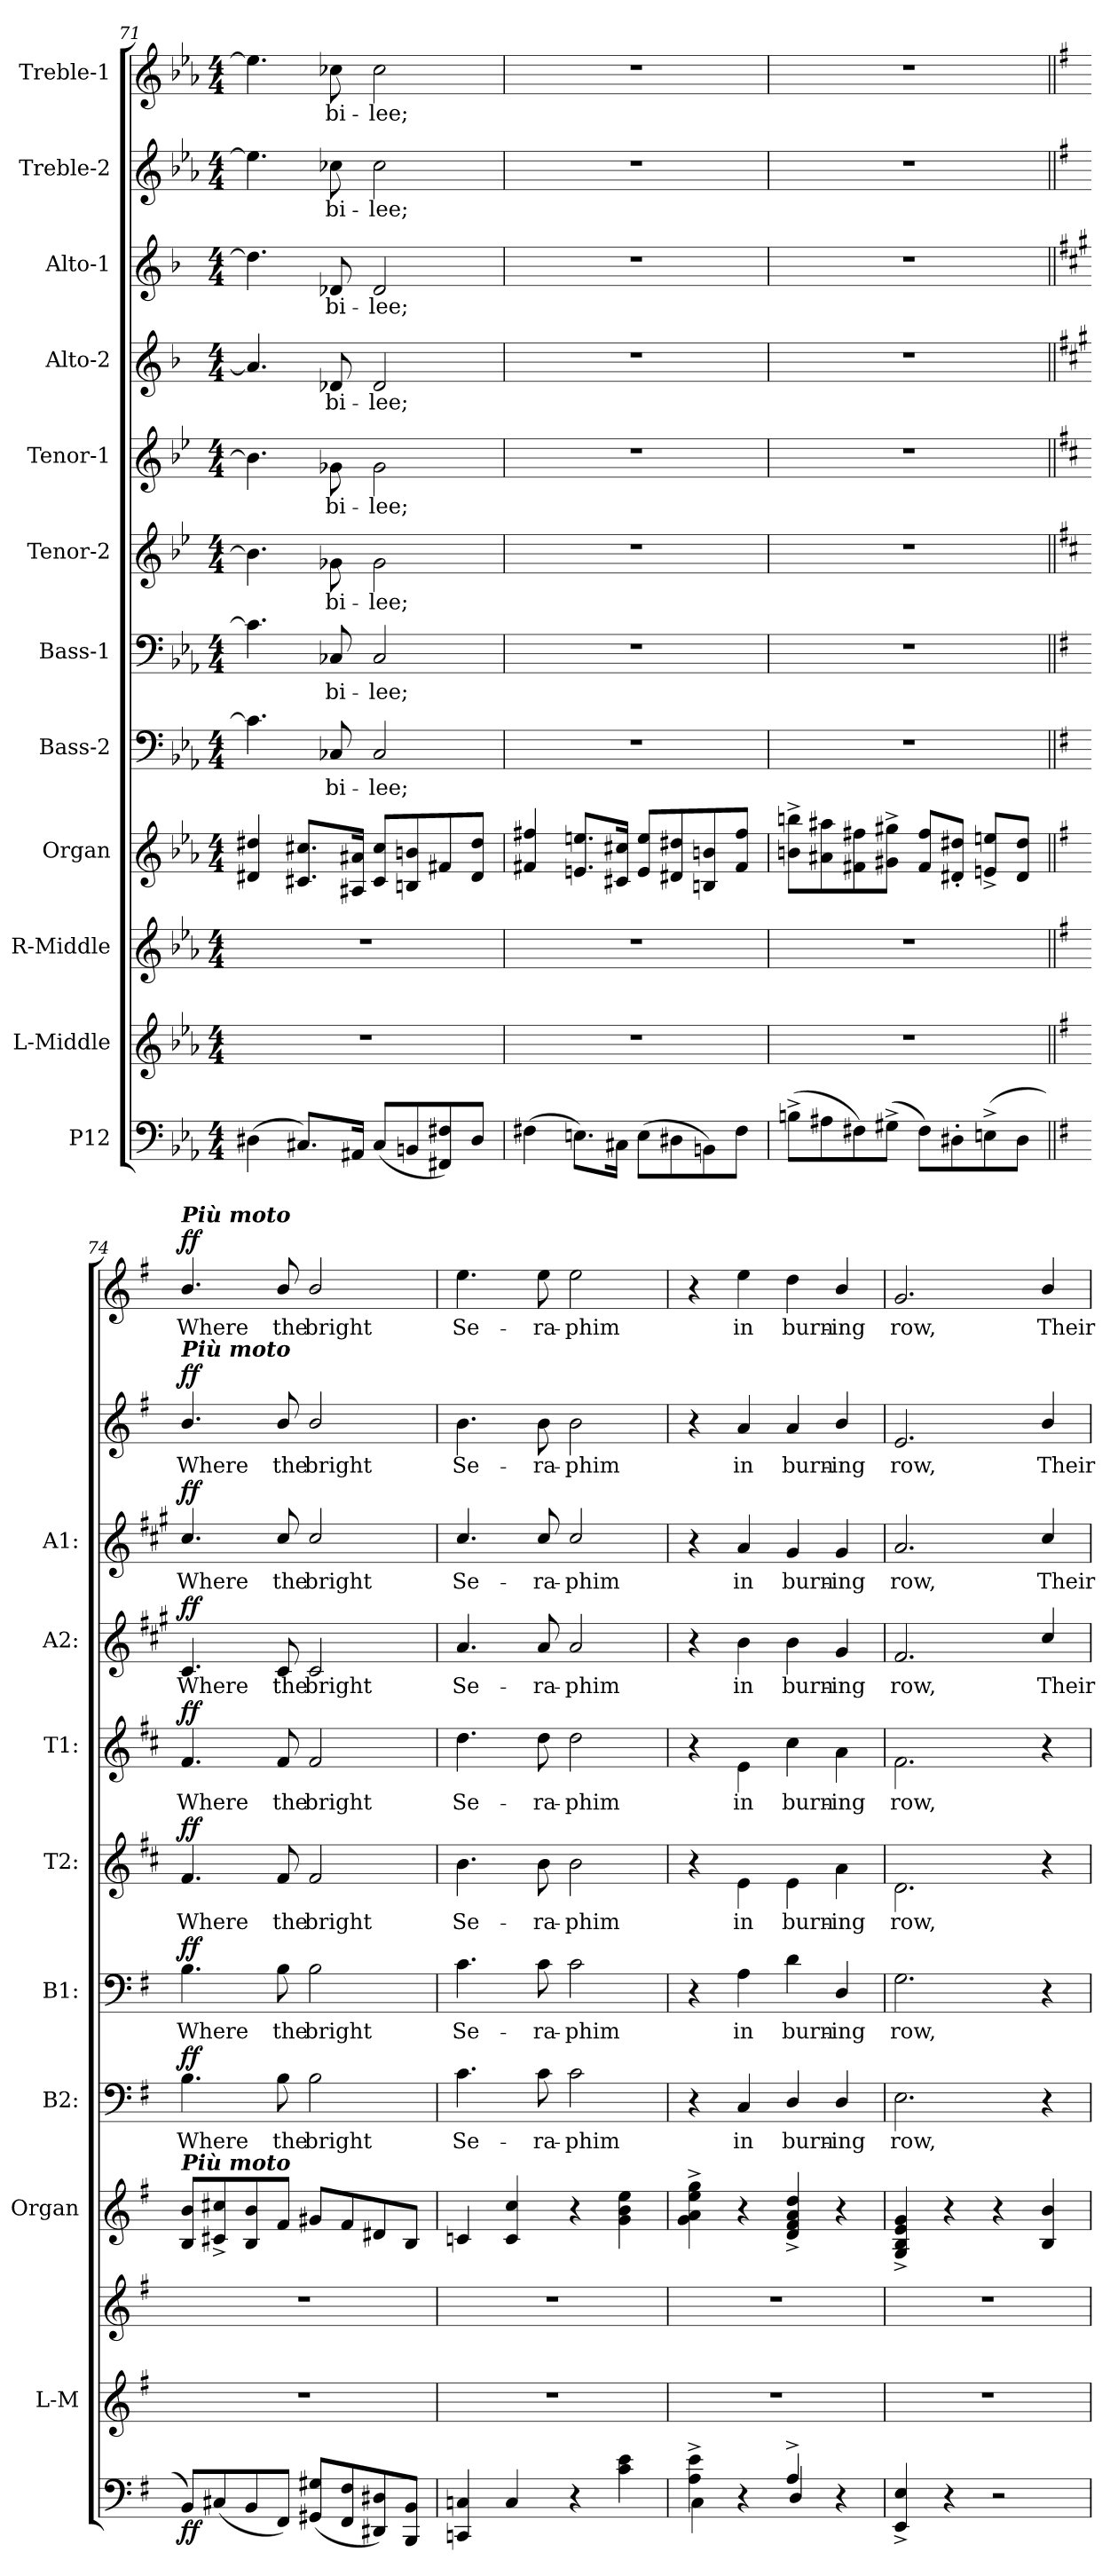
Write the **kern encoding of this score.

**kern	**dynam	**kern	**kern	**kern	**kern	**text	**dynam	**kern	**text	**dynam	**kern	**text	**dynam	**kern	**text	**dynam	**kern	**text	**dynam	**kern	**text	**dynam	**kern	**text	**dynam	**kern	**text	**dynam
*part12	*part12	*part11	*part10	*part9	*part8	*part8	*part8	*part7	*part7	*part7	*part6	*part6	*part6	*part5	*part5	*part5	*part4	*part4	*part4	*part3	*part3	*part3	*part2	*part2	*part2	*part1	*part1	*part1
*staff12	*staff12	*staff11	*staff10	*staff9	*staff8	*staff8	*staff8	*staff7	*staff7	*staff7	*staff6	*staff6	*staff6	*staff5	*staff5	*staff5	*staff4	*staff4	*staff4	*staff3	*staff3	*staff3	*staff2	*staff2	*staff2	*staff1	*staff1	*staff1
*I"P12	*	*I"L-Middle	*I"R-Middle	*I"Organ	*I"Bass-2	*	*	*I"Bass-1	*	*	*I"Tenor-2	*	*	*I"Tenor-1	*	*	*I"Alto-2	*	*	*I"Alto-1	*	*	*I"Treble-2	*	*	*I"Treble-1	*	*
*	*	*I'L-M	*	*I'Organ	*I'B2:	*	*	*I'B1:	*	*	*I'T2:	*	*	*I'T1:	*	*	*I'A2:	*	*	*I'A1:	*	*	*	*	*	*	*	*
*clefF4	*	*clefG2	*clefG2	*clefG2	*clefF4	*	*	*clefF4	*	*	*clefG2	*	*	*clefG2	*	*	*clefG2	*	*	*clefG2	*	*	*clefG2	*	*	*clefG2	*	*
*	*	*	*	*	*	*	*	*	*	*	*ITrd4c7	*	*	*ITrd4c7	*	*	*ITrd1c2	*	*	*ITrd1c2	*	*	*ITrd-7c-12	*	*	*ITrd-7c-12	*	*
*k[b-e-a-]	*	*k[b-e-a-]	*k[b-e-a-]	*k[b-e-a-]	*k[b-e-a-]	*	*	*k[b-e-a-]	*	*	*k[b-e-a-]	*	*	*k[b-e-a-]	*	*	*k[b-e-a-]	*	*	*k[b-e-a-]	*	*	*k[b-e-a-]	*	*	*k[b-e-a-]	*	*
*E-:	*	*E-:	*E-:	*E-:	*E-:	*	*	*E-:	*	*	*E-:	*	*	*E-:	*	*	*E-:	*	*	*E-:	*	*	*E-:	*	*	*E-:	*	*
*M4/4	*	*M4/4	*M4/4	*M4/4	*M4/4	*	*	*M4/4	*	*	*M4/4	*	*	*M4/4	*	*	*M4/4	*	*	*M4/4	*	*	*M4/4	*	*	*M4/4	*	*
=71	=71	=71	=71	=71	=71	=71	=71	=71	=71	=71	=71	=71	=71	=71	=71	=71	=71	=71	=71	=71	=71	=71	=71	=71	=71	=71	=71	=71
(>4D#X\	.	1r	1r	4d#X/ 4dd#X/	4.c-\]	.	.	4.c-\]	.	.	4.e-\]	.	.	4.e-\]	.	.	4.g-/]	.	.	4.cc-\]	.	.	4.eee-\]	.	.	4.eee-\]	.	.
8.C#X/L)	.	.	.	8.c#X/ 8.cc#X/L	.	.	.	.	.	.	.	.	.	.	.	.	.	.	.	.	.	.	.	.	.	.	.	.
!	!	!	!	!	!	!LO:LY:b	!	!	!LO:LY:b	!	!	!LO:LY:b	!	!	!LO:LY:b	!	!	!LO:LY:b	!	!	!LO:LY:b	!	!	!LO:LY:b	!	!	!LO:LY:b	!
.	.	.	.	.	8C-X/	-bi-	.	8C-X/	-bi-	.	8c-X\	-bi-	.	8c-X\	-bi-	.	8c-X/	-bi-	.	8c-X/	-bi-	.	8ccc-X\	-bi-	.	8ccc-X\	-bi-	.
16AA#X/Jk	.	.	.	16A#X/ 16a#X/Jk	.	.	.	.	.	.	.	.	.	.	.	.	.	.	.	.	.	.	.	.	.	.	.	.
!	!	!	!	!	!	!LO:LY:b	!	!	!LO:LY:b	!	!	!LO:LY:b	!	!	!LO:LY:b	!	!	!LO:LY:b	!	!	!LO:LY:b	!	!	!LO:LY:b	!	!	!LO:LY:b	!
(<8C#/L	.	.	.	8c#/ 8cc#/L	2C-/	-lee;	.	2C-/	-lee;	.	2c-\	-lee;	.	2c-\	-lee;	.	2c-/	-lee;	.	2c-/	-lee;	.	2ccc-\	-lee;	.	2ccc-\	-lee;	.
8BBn/	.	.	.	8Bn/ 8bn/	.	.	.	.	.	.	.	.	.	.	.	.	.	.	.	.	.	.	.	.	.	.	.	.
8FF#X/ 8F#X/)	.	.	.	8f#X/	.	.	.	.	.	.	.	.	.	.	.	.	.	.	.	.	.	.	.	.	.	.	.	.
8D#/J	.	.	.	8d#/ 8dd#/J	.	.	.	.	.	.	.	.	.	.	.	.	.	.	.	.	.	.	.	.	.	.	.	.
=72	=72	=72	=72	=72	=72	=72	=72	=72	=72	=72	=72	=72	=72	=72	=72	=72	=72	=72	=72	=72	=72	=72	=72	=72	=72	=72	=72	=72
(>4F#X\	.	1r	1r	4f#X/ 4ff#X/	1r	.	.	1r	.	.	1r	.	.	1r	.	.	1r	.	.	1r	.	.	1r	.	.	1r	.	.
8.En\L)	.	.	.	8.en/ 8.een/L	.	.	.	.	.	.	.	.	.	.	.	.	.	.	.	.	.	.	.	.	.	.	.	.
16C#X\Jk	.	.	.	16c#X/ 16cc#X/Jk	.	.	.	.	.	.	.	.	.	.	.	.	.	.	.	.	.	.	.	.	.	.	.	.
(>8E\L	.	.	.	8e/ 8ee/L	.	.	.	.	.	.	.	.	.	.	.	.	.	.	.	.	.	.	.	.	.	.	.	.
8D#X\	.	.	.	8d#X/ 8dd#X/	.	.	.	.	.	.	.	.	.	.	.	.	.	.	.	.	.	.	.	.	.	.	.	.
8BBn\)	.	.	.	8Bn/ 8bn/	.	.	.	.	.	.	.	.	.	.	.	.	.	.	.	.	.	.	.	.	.	.	.	.
8F#\J	.	.	.	8f#/ 8ff#/J	.	.	.	.	.	.	.	.	.	.	.	.	.	.	.	.	.	.	.	.	.	.	.	.
=73	=73	=73	=73	=73	=73	=73	=73	=73	=73	=73	=73	=73	=73	=73	=73	=73	=73	=73	=73	=73	=73	=73	=73	=73	=73	=73	=73	=73
(>8Bn^\L	.	1r	1r	8bn\^ 8bbn\^L	1r	.	.	1r	.	.	1r	.	.	1r	.	.	1r	.	.	1r	.	.	1r	.	.	1r	.	.
8A#X\	.	.	.	8a#X\ 8aa#X\	.	.	.	.	.	.	.	.	.	.	.	.	.	.	.	.	.	.	.	.	.	.	.	.
8F#X\)	.	.	.	8f#X\ 8ff#X\	.	.	.	.	.	.	.	.	.	.	.	.	.	.	.	.	.	.	.	.	.	.	.	.
(>8G#X^\J	.	.	.	8g#X\^ 8gg#X\^J	.	.	.	.	.	.	.	.	.	.	.	.	.	.	.	.	.	.	.	.	.	.	.	.
8F#\L)	.	.	.	8f#/ 8ff#/L	.	.	.	.	.	.	.	.	.	.	.	.	.	.	.	.	.	.	.	.	.	.	.	.
8D#X'\	.	.	.	8d#X/' 8dd#X/'J	.	.	.	.	.	.	.	.	.	.	.	.	.	.	.	.	.	.	.	.	.	.	.	.
(>8En^\	.	.	.	8en/^ 8een/^L	.	.	.	.	.	.	.	.	.	.	.	.	.	.	.	.	.	.	.	.	.	.	.	.
8D#\J	.	.	.	8d#/ 8dd#/J	.	.	.	.	.	.	.	.	.	.	.	.	.	.	.	.	.	.	.	.	.	.	.	.
!!LO:PB:g=z
=74||	=74||	=74||	=74||	=74||	=74||	=74||	=74||	=74||	=74||	=74||	=74||	=74||	=74||	=74||	=74||	=74||	=74||	=74||	=74||	=74||	=74||	=74||	=74||	=74||	=74||	=74||	=74||	=74||
*k[f#]	*	*k[f#]	*k[f#]	*k[f#]	*k[f#]	*	*	*k[f#]	*	*	*k[f#]	*	*	*k[f#]	*	*	*k[f#]	*	*	*k[f#]	*	*	*k[f#]	*	*	*k[f#]	*	*
*G:	*	*G:	*G:	*G:	*G:	*	*	*G:	*	*	*G:	*	*	*G:	*	*	*G:	*	*	*G:	*	*	*G:	*	*	*G:	*	*
!	!	!	!	!	!	!	!	!	!	!	!	!	!	!	!	!	!	!	!	!	!	!	!	!	!	!LO:TX:a:Bi:t=Più moto	!	!
!	!	!	!	!	!	!	!	!	!	!	!	!	!	!	!	!	!	!	!	!	!	!	!LO:TX:a:Bi:t=Più moto	!	!	!	!	!
!	!	!	!	!LO:TX:a:Bi:t=Più moto	!	!	!	!	!	!	!	!	!	!	!	!	!	!	!	!	!	!	!	!	!	!	!	!
!	!LO:DY:b	!	!	!	!	!LO:LY:b	!LO:DY:b	!	!LO:LY:b	!LO:DY:b	!	!LO:LY:b	!LO:DY:b	!	!LO:LY:b	!LO:DY:b	!	!LO:LY:b	!LO:DY:b	!	!LO:LY:b	!LO:DY:b	!	!LO:LY:b	!LO:DY:b	!	!LO:LY:b	!LO:DY:b
8BB/L)	ff	1r	1r	8B/ 8b/L	4.B\	Where	ff	4.B\	Where	ff	4.B/	Where	ff	4.B/	Where	ff	4.B/	Where	ff	4.b/	Where	ff	4.bb/	Where	ff	4.bb/	Where	ff
(<8C#X/	.	.	.	8c#X/^ 8cc#X/^	.	.	.	.	.	.	.	.	.	.	.	.	.	.	.	.	.	.	.	.	.	.	.	.
8BB/	.	.	.	8B/ 8b/	.	.	.	.	.	.	.	.	.	.	.	.	.	.	.	.	.	.	.	.	.	.	.	.
!	!	!	!	!	!	!LO:LY:b	!	!	!LO:LY:b	!	!	!LO:LY:b	!	!	!LO:LY:b	!	!	!LO:LY:b	!	!	!LO:LY:b	!	!	!LO:LY:b	!	!	!LO:LY:b	!
8FF#/J)	.	.	.	8f#/J	8B\	the	.	8B\	the	.	8B/	the	.	8B/	the	.	8B/	the	.	8b/	the	.	8bb/	the	.	8bb/	the	.
!	!	!	!	!	!	!LO:LY:b	!	!	!LO:LY:b	!	!	!LO:LY:b	!	!	!LO:LY:b	!	!	!LO:LY:b	!	!	!LO:LY:b	!	!	!LO:LY:b	!	!	!LO:LY:b	!
(<8GG#X/ 8G#X/L	.	.	.	8g#X/L	2B\	bright	.	2B\	bright	.	2B/	bright	.	2B/	bright	.	2B/	bright	.	2b/	bright	.	2bb/	bright	.	2bb/	bright	.
8FF#/ 8F#/	.	.	.	8f#/	.	.	.	.	.	.	.	.	.	.	.	.	.	.	.	.	.	.	.	.	.	.	.	.
8DD#X/ 8D#X/)	.	.	.	8d#X/	.	.	.	.	.	.	.	.	.	.	.	.	.	.	.	.	.	.	.	.	.	.	.	.
8BBB/ 8BB/J	.	.	.	8B/J	.	.	.	.	.	.	.	.	.	.	.	.	.	.	.	.	.	.	.	.	.	.	.	.
=75	=75	=75	=75	=75	=75	=75	=75	=75	=75	=75	=75	=75	=75	=75	=75	=75	=75	=75	=75	=75	=75	=75	=75	=75	=75	=75	=75	=75
!	!	!	!	!	!	!LO:LY:b	!	!	!LO:LY:b	!	!	!LO:LY:b	!	!	!LO:LY:b	!	!	!LO:LY:b	!	!	!LO:LY:b	!	!	!LO:LY:b	!	!	!LO:LY:b	!
4CCn/ 4Cn/	.	1r	1r	4cn/	4.c\	Se-	.	4.c\	Se-	.	4.e\	Se-	.	4.g\	Se-	.	4.g/	Se-	.	4.b/	Se-	.	4.bb\	Se-	.	4.eee\	Se-	.
4C/	.	.	.	4c/ 4cc/	.	.	.	.	.	.	.	.	.	.	.	.	.	.	.	.	.	.	.	.	.	.	.	.
!	!	!	!	!	!	!LO:LY:b	!	!	!LO:LY:b	!	!	!LO:LY:b	!	!	!LO:LY:b	!	!	!LO:LY:b	!	!	!LO:LY:b	!	!	!LO:LY:b	!	!	!LO:LY:b	!
.	.	.	.	.	8c\	-ra-	.	8c\	-ra-	.	8e\	-ra-	.	8g\	-ra-	.	8g/	-ra-	.	8b/	-ra-	.	8bb\	-ra-	.	8eee\	-ra-	.
!	!	!	!	!	!	!LO:LY:b	!	!	!LO:LY:b	!	!	!LO:LY:b	!	!	!LO:LY:b	!	!	!LO:LY:b	!	!	!LO:LY:b	!	!	!LO:LY:b	!	!	!LO:LY:b	!
4r	.	.	.	4r	2c\	-phim	.	2c\	-phim	.	2e\	-phim	.	2g\	-phim	.	2g/	-phim	.	2b/	-phim	.	2bb\	-phim	.	2eee\	-phim	.
4c\ 4e\	.	.	.	4g\ 4b\ 4ee\	.	.	.	.	.	.	.	.	.	.	.	.	.	.	.	.	.	.	.	.	.	.	.	.
=76	=76	=76	=76	=76	=76	=76	=76	=76	=76	=76	=76	=76	=76	=76	=76	=76	=76	=76	=76	=76	=76	=76	=76	=76	=76	=76	=76	=76
*^	*	*	*	*	*	*	*	*	*	*	*	*	*	*	*	*	*	*	*	*	*	*	*	*	*	*	*	*
4A\^ 4e\^	4C\	.	1r	1r	4g\^ 4a\^ 4ee\^ 4gg\^	4r	.	.	4r	.	.	4r	.	.	4r	.	.	4r	.	.	4r	.	.	4r	.	.	4r	.	.
!	!	!	!	!	!	!	!LO:LY:b	!	!	!LO:LY:b	!	!	!LO:LY:b	!	!	!LO:LY:b	!	!	!LO:LY:b	!	!	!LO:LY:b	!	!	!LO:LY:b	!	!	!LO:LY:b	!
4r	4ryy	.	.	.	4r	4C/	in	.	4A\	in	.	4A\	in	.	4A\	in	.	4a\	in	.	4g/	in	.	4aa/	in	.	4eee\	in	.
!	!	!	!	!	!	!	!LO:LY:b	!	!	!LO:LY:b	!	!	!LO:LY:b	!	!	!LO:LY:b	!	!	!LO:LY:b	!	!	!LO:LY:b	!	!	!LO:LY:b	!	!	!LO:LY:b	!
4A^/	4D/	.	.	.	4d/^ 4f#/^ 4a/^ 4dd/^	4D/	burn-	.	4d\	burn-	.	4A\	burn-	.	4f#\	burn-	.	4a\	burn-	.	4f#/	burn-	.	4aa/	burn-	.	4ddd\	burn-	.
!	!	!	!	!	!	!	!LO:LY:b	!	!	!LO:LY:b	!	!	!LO:LY:b	!	!	!LO:LY:b	!	!	!LO:LY:b	!	!	!LO:LY:b	!	!	!LO:LY:b	!	!	!LO:LY:b	!
4r	4ryy	.	.	.	4r	4D/	-ing	.	4D/	-ing	.	4d\	-ing	.	4d\	-ing	.	4f#/	-ing	.	4f#/	-ing	.	4bb/	-ing	.	4bb/	-ing	.
=77	=77	=77	=77	=77	=77	=77	=77	=77	=77	=77	=77	=77	=77	=77	=77	=77	=77	=77	=77	=77	=77	=77	=77	=77	=77	=77	=77	=77	=77
!	!	!	!	!	!	!	!LO:LY:b	!	!	!LO:LY:b	!	!	!LO:LY:b	!	!	!LO:LY:b	!	!	!LO:LY:b	!	!	!LO:LY:b	!	!	!LO:LY:b	!	!	!LO:LY:b	!
*v	*v	*	*	*	*	*	*	*	*	*	*	*	*	*	*	*	*	*	*	*	*	*	*	*	*	*	*	*	*
4EE/^ 4E/^	.	1r	1r	4G/^ 4B/^ 4e/^ 4g/^	2.E\	row,	.	2.G\	row,	.	2.G\	row,	.	2.B\	row,	.	2.e/	row,	.	2.g/	row,	.	2.ee/	row,	.	2.gg/	row,	.
4r	.	.	.	4r	.	.	.	.	.	.	.	.	.	.	.	.	.	.	.	.	.	.	.	.	.	.	.	.
2r	.	.	.	4r	.	.	.	.	.	.	.	.	.	.	.	.	.	.	.	.	.	.	.	.	.	.	.	.
!	!	!	!	!	!	!	!	!	!	!	!	!	!	!	!	!	!	!LO:LY:b	!	!	!LO:LY:b	!	!	!LO:LY:b	!	!	!LO:LY:b	!
.	.	.	.	4B/ 4b/	4r	.	.	4r	.	.	4r	.	.	4r	.	.	4b/	Their	.	4b/	Their	.	4bb/	Their	.	4bb/	Their	.
=	=	=	=	=	=	=	=	=	=	=	=	=	=	=	=	=	=	=	=	=	=	=	=	=	=	=	=	=
*-	*-	*-	*-	*-	*-	*-	*-	*-	*-	*-	*-	*-	*-	*-	*-	*-	*-	*-	*-	*-	*-	*-	*-	*-	*-	*-	*-	*-
